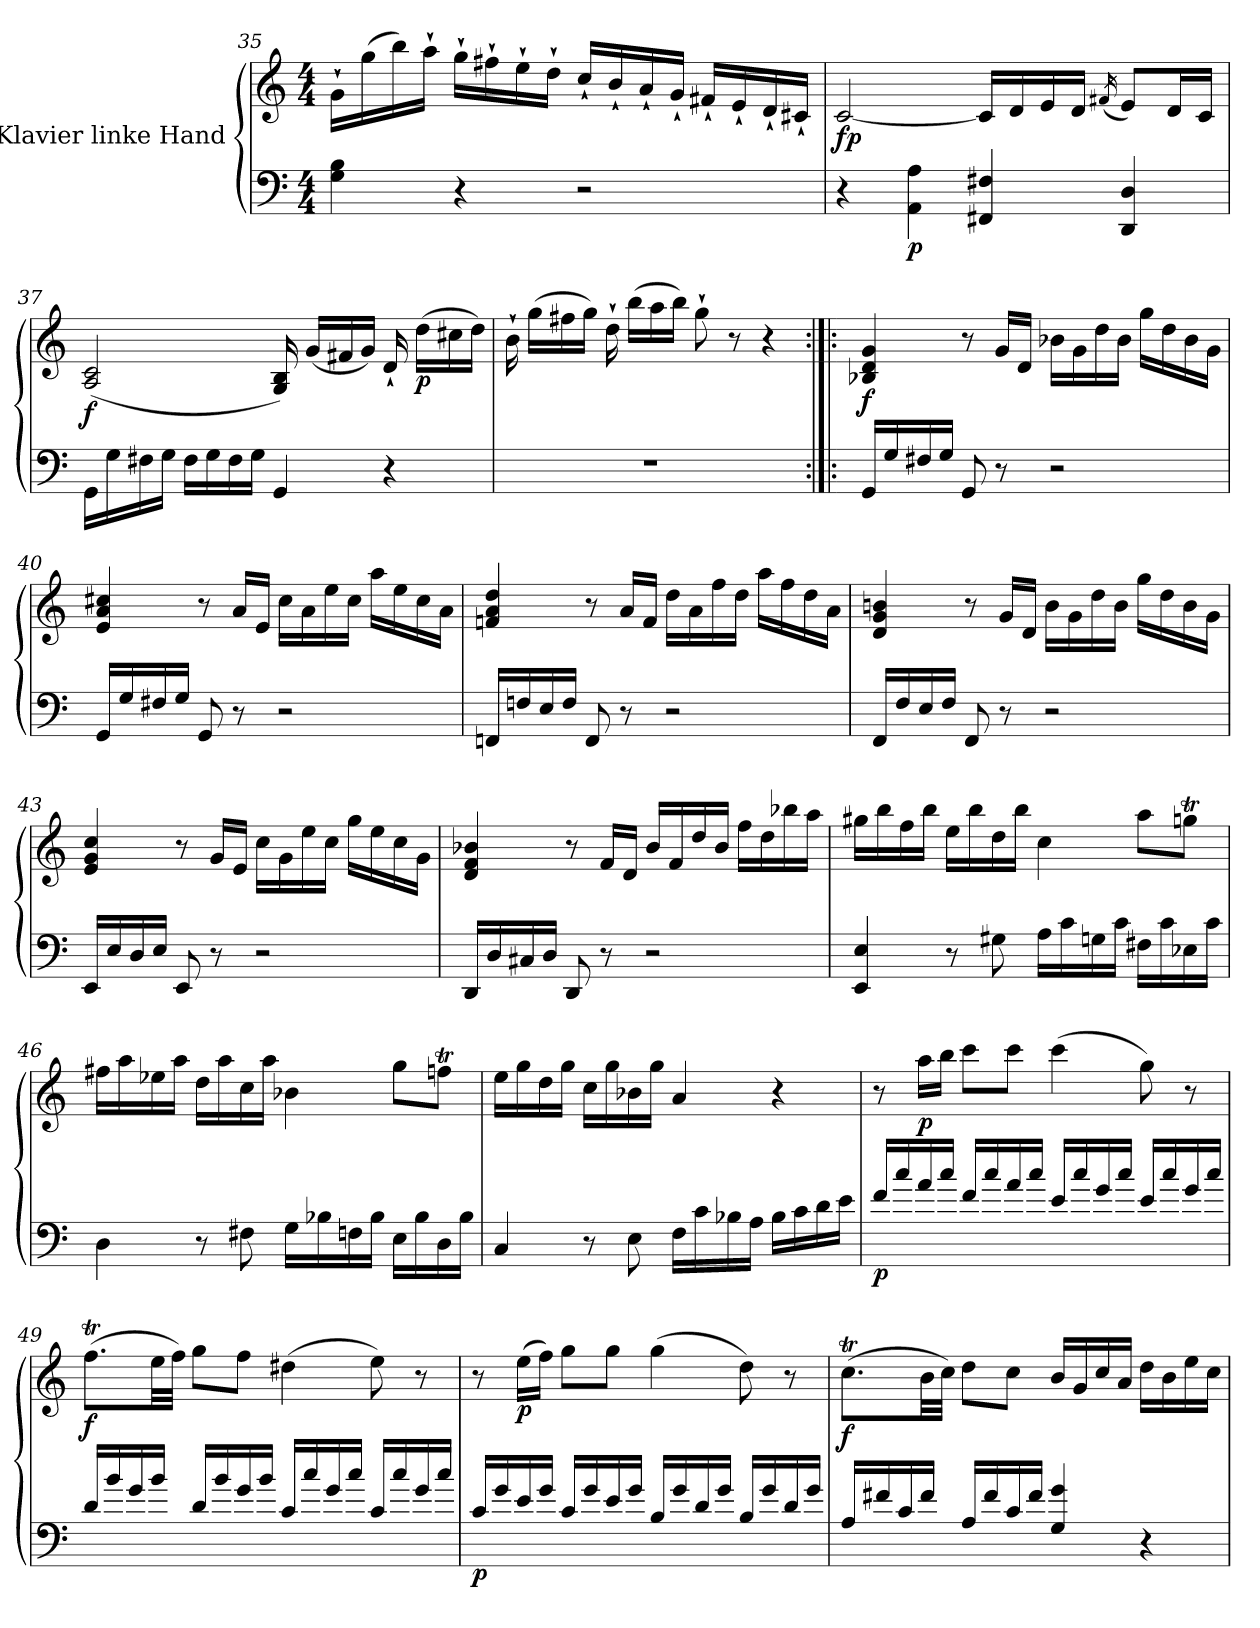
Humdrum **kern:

**kern	**kern	**dynam
*part1	*part1	*part1
*staff2	*staff1	*staff1/2
*I"Klavier linke Hand	*	*
*clefF4	*clefG2	*
*k[]	*k[]	*
*M4/4	*M4/4	*
=35	=35	=35
4G\ 4B\	16g`\LL	.
.	(>16gg\	.
.	16bb\)	.
.	16aa`\JJ	.
4r	16gg`\LL	.
.	16ff#X`\	.
.	16ee`\	.
.	16dd`\JJ	.
2r	16cc`/LL	.
.	16b`/	.
.	16a`/	.
.	16g`/JJ	.
.	16f#X`/LL	.
.	16e`/	.
.	16d`/	.
.	16c#X`/JJ	.
=36	=36	=36
!	!	!LO:DY:b
4r	[2c/	fp
!	!	!LO:DY:b=2
4AA\ 4A\	.	p
4FF#X/ 4F#X/	16c/LL]	.
.	16d/	.
.	16e/	.
.	16d/JJ	.
.	(<16qf#X/	.
4DD/ 4D/	8e/L)	.
.	16d/L	.
.	16c/JJ	.
=37	=37	=37
!	!	!LO:DY:b
16GG\LL	(<2A/ 2c/	f
16G\	.	.
16F#X\	.	.
16G\JJ	.	.
16F#\LL	.	.
16G\	.	.
16F#\	.	.
16G\JJ	.	.
4GG/	16G/ 16B/)	.
.	(<16g/LL	.
.	16f#X/	.
.	16g/JJ)	.
4r	16d`/	.
!	!	!LO:DY:b
.	(>16dd\LL	p
.	16cc#X\	.
.	16dd\JJ)	.
=38	=38	=38
1r	16b`\	.
.	(>16gg\LL	.
.	16ff#X\	.
.	16gg\JJ)	.
.	16dd`\	.
.	(>16bb\LL	.
.	16aa\	.
.	16bb\JJ)	.
.	8gg`\	.
.	8r	.
.	4r	.
=39:|!|:	=39:|!|:	=39:|!|:
!	!	!LO:DY:b
16GG/LL	4B-X/ 4d/ 4g/	f
16G/	.	.
16F#X/	.	.
16G/JJ	.	.
8GG/	8r	.
8r	16g/LL	.
.	16d/JJ	.
2r	16b-X\LL	.
.	16g\	.
.	16dd\	.
.	16b-\JJ	.
.	16gg\LL	.
.	16dd\	.
.	16b-\	.
.	16g\JJ	.
=40	=40	=40
16GG/LL	4e/ 4a/ 4cc#X/	.
16G/	.	.
16F#X/	.	.
16G/JJ	.	.
8GG/	8r	.
8r	16a/LL	.
.	16e/JJ	.
2r	16cc#\LL	.
.	16a\	.
.	16ee\	.
.	16cc#\JJ	.
.	16aa\LL	.
.	16ee\	.
.	16cc#\	.
.	16a\JJ	.
=41	=41	=41
16FFn/LL	4fn/ 4a/ 4dd/	.
16Fn/	.	.
16E/	.	.
16F/JJ	.	.
8FF/	8r	.
8r	16a/LL	.
.	16f/JJ	.
2r	16dd\LL	.
.	16a\	.
.	16ff\	.
.	16dd\JJ	.
.	16aa\LL	.
.	16ff\	.
.	16dd\	.
.	16a\JJ	.
=42	=42	=42
16FF/LL	4d/ 4g/ 4bn/	.
16F/	.	.
16E/	.	.
16F/JJ	.	.
8FF/	8r	.
8r	16g/LL	.
.	16d/JJ	.
2r	16b\LL	.
.	16g\	.
.	16dd\	.
.	16b\JJ	.
.	16gg\LL	.
.	16dd\	.
.	16b\	.
.	16g\JJ	.
=43	=43	=43
16EE/LL	4e/ 4g/ 4cc/	.
16E/	.	.
16D/	.	.
16E/JJ	.	.
8EE/	8r	.
8r	16g/LL	.
.	16e/JJ	.
2r	16cc\LL	.
.	16g\	.
.	16ee\	.
.	16cc\JJ	.
.	16gg\LL	.
.	16ee\	.
.	16cc\	.
.	16g\JJ	.
=44	=44	=44
16DD/LL	4d/ 4f/ 4b-X/	.
16D/	.	.
16C#X/	.	.
16D/JJ	.	.
8DD/	8r	.
8r	16f/LL	.
.	16d/JJ	.
2r	16b-/LL	.
.	16f/	.
.	16dd/	.
.	16b-/JJ	.
.	16ff\LL	.
.	16dd\	.
.	16bb-X\	.
.	16aa\JJ	.
=45	=45	=45
4EE/ 4E/	16gg#X\LL	.
.	16bb\	.
.	16ff\	.
.	16bb\JJ	.
8r	16ee\LL	.
.	16bb\	.
8G#X\	16dd\	.
.	16bb\JJ	.
16A\LL	4cc\	.
16c\	.	.
16Gn\	.	.
16c\JJ	.	.
16F#X\LL	8aa\L	.
16c\	.	.
16E-X\	8ggnT\J	.
16c\JJ	.	.
=46	=46	=46
4D\	16ff#X\LL	.
.	16aa\	.
.	16ee-X\	.
.	16aa\JJ	.
8r	16dd\LL	.
.	16aa\	.
8F#X\	16cc\	.
.	16aa\JJ	.
16G\LL	4b-X\	.
16B-X\	.	.
16Fn\	.	.
16B-\JJ	.	.
16E\LL	8gg\L	.
16B-\	.	.
16D\	8ffnT\J	.
16B-\JJ	.	.
=47	=47	=47
4C/	16ee\LL	.
.	16gg\	.
.	16dd\	.
.	16gg\JJ	.
8r	16cc\LL	.
.	16gg\	.
8E\	16b-X\	.
.	16gg\JJ	.
16F\LL	4a/	.
16c\	.	.
16B-X\	.	.
16A\JJ	.	.
16B-\LL	4r	.
16c\	.	.
16d\	.	.
16e\JJ	.	.
=48	=48	=48
!	!	!LO:DY:b=2
16f/LL	8r	p
16cc/	.	.
!	!	!LO:DY:b
16a/	16aa\LL	p
16cc/JJ	16bb\JJ	.
16f/LL	8ccc\L	.
16cc/	.	.
16a/	8ccc\J	.
16cc/JJ	.	.
16e/LL	(>4ccc\	.
16cc/	.	.
16g/	.	.
16cc/JJ	.	.
16e/LL	8gg\)	.
16cc/	.	.
16g/	8r	.
16cc/JJ	.	.
=49	=49	=49
!	!	!LO:DY:b
16d/LL	(>8.ffT\L	f
16b/	.	.
16g/	.	.
16b/JJ	32ee\LL	.
.	32ff\JJJ)	.
16d/LL	8gg\L	.
16b/	.	.
16g/	8ff\J	.
16b/JJ	.	.
16c/LL	(>4dd#X\	.
16cc/	.	.
16g/	.	.
16cc/JJ	.	.
16c/LL	8ee\)	.
16cc/	.	.
16g/	8r	.
16cc/JJ	.	.
=50	=50	=50
!	!	!LO:DY:b=2
16c/LL	8r	p
16g/	.	.
!	!	!LO:DY:b
16e/	(>16ee\LL	p
16g/JJ	16ff\JJ)	.
16c/LL	8gg\L	.
16g/	.	.
16e/	8gg\J	.
16g/JJ	.	.
16B/LL	(>4gg\	.
16g/	.	.
16d/	.	.
16g/JJ	.	.
16B/LL	8dd\)	.
16g/	.	.
16d/	8r	.
16g/JJ	.	.
=51	=51	=51
!	!	!LO:DY:b
16A/LL	(>8.ccT\L	f
16f#X/	.	.
16c/	.	.
16f#/JJ	32b\LL	.
.	32cc\JJJ)	.
16A/LL	8dd\L	.
16f#/	.	.
16c/	8cc\J	.
16f#/JJ	.	.
4G/ 4g/	16b/LL	.
.	16g/	.
.	16cc/	.
.	16a/JJ	.
4r	16dd\LL	.
.	16b\	.
.	16ee\	.
.	16cc\JJ	.
=	=	=
*-	*-	*-
